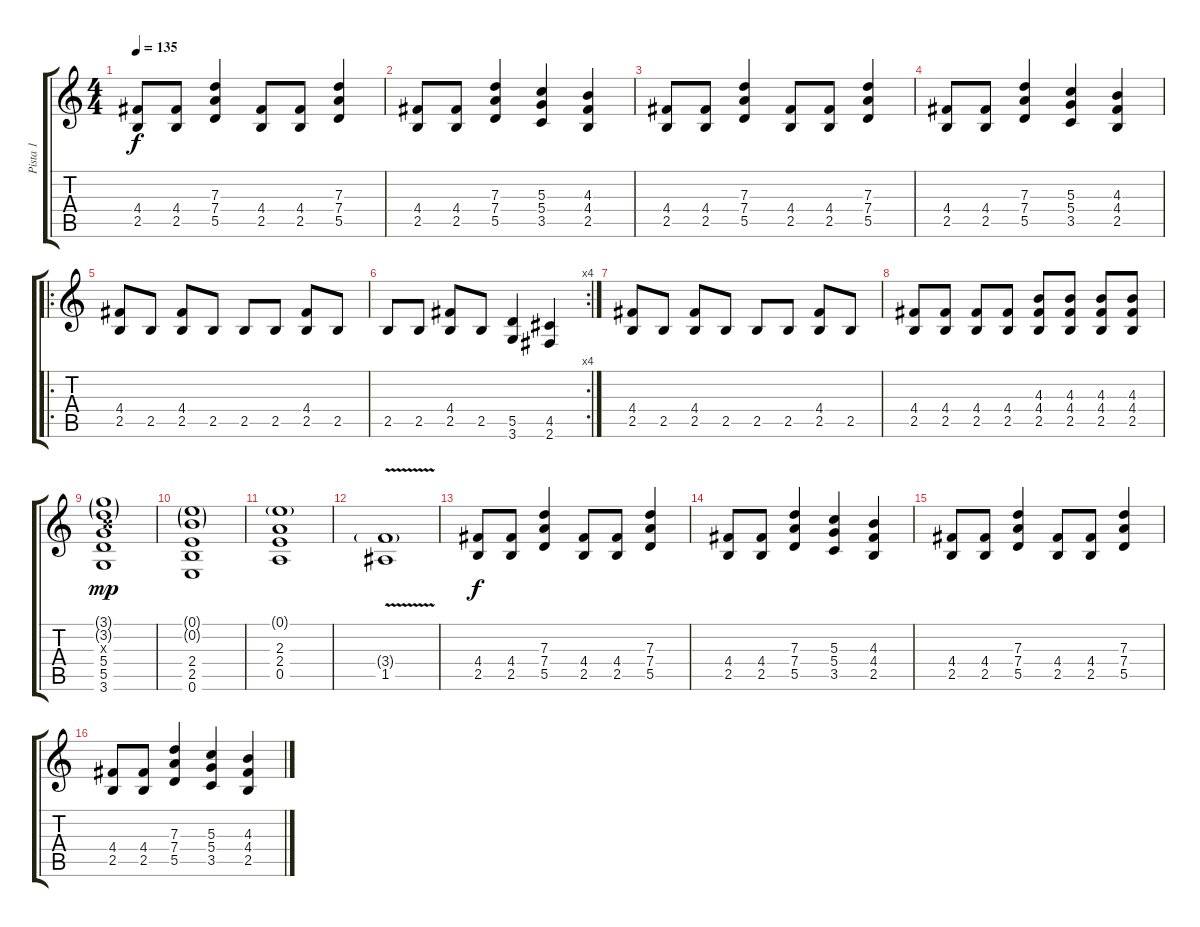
\track ("Pista 1" "Pista 1") {instrument distortionguitar}
\staff {score tabs}
\tuning (E4 B3 G3 D3 A2 E2) {hide}
\ts (4 4)
\tempo 135
\clef g2
\ks c
(4.4 2.5).8{dy f instrument distortionguitar} (4.4 2.5).8 (7.3 7.4 5.5).4 (4.4 2.5).8 (4.4 2.5).8 (7.3 7.4 5.5).4 |
(4.4 2.5).8 (4.4 2.5).8 (7.3 7.4 5.5).4 (5.3 5.4 3.5).4 (4.3 4.4 2.5).4 |
(4.4 2.5).8 (4.4 2.5).8 (7.3 7.4 5.5).4 (4.4 2.5).8 (4.4 2.5).8 (7.3 7.4 5.5).4 |
(4.4 2.5).8 (4.4 2.5).8 (7.3 7.4 5.5).4 (5.3 5.4 3.5).4 (4.3 4.4 2.5).4 |
\ro
(4.4 2.5).8 2.5.8 (4.4 2.5).8 2.5.8 2.5.8 2.5.8 (4.4 2.5).8 2.5.8 |
\rc 4
2.5.8 2.5.8 (4.4 2.5).8 2.5.8 (5.5 3.6).4 (4.5 2.6).4 |
(4.4 2.5).8 2.5.8 (4.4 2.5).8 2.5.8 2.5.8 2.5.8 (4.4 2.5).8 2.5.8 |
(4.4 2.5).8 (4.4 2.5).8 (4.4 2.5).8 (4.4 2.5).8 (4.3 4.4 2.5).8 (4.3 4.4 2.5).8 (4.3 4.4 2.5).8 (4.3 4.4 2.5).8 |
(3.1{g} 3.2{g} 4.3{x} 5.4 5.5 3.6).1{dy mp} |
(0.1{g} 0.2{g} 2.4 2.5 0.6).1 |
(0.1{g} 2.3 2.4 0.5).1 |
(3.4{g} 1.5{v}).1 |
(4.4 2.5).8{dy f} (4.4 2.5).8 (7.3 7.4 5.5).4 (4.4 2.5).8 (4.4 2.5).8 (7.3 7.4 5.5).4 |
(4.4 2.5).8 (4.4 2.5).8 (7.3 7.4 5.5).4 (5.3 5.4 3.5).4 (4.3 4.4 2.5).4 |
(4.4 2.5).8 (4.4 2.5).8 (7.3 7.4 5.5).4 (4.4 2.5).8 (4.4 2.5).8 (7.3 7.4 5.5).4 |
(4.4 2.5).8 (4.4 2.5).8 (7.3 7.4 5.5).4 (5.3 5.4 3.5).4 (4.3 4.4 2.5).4
